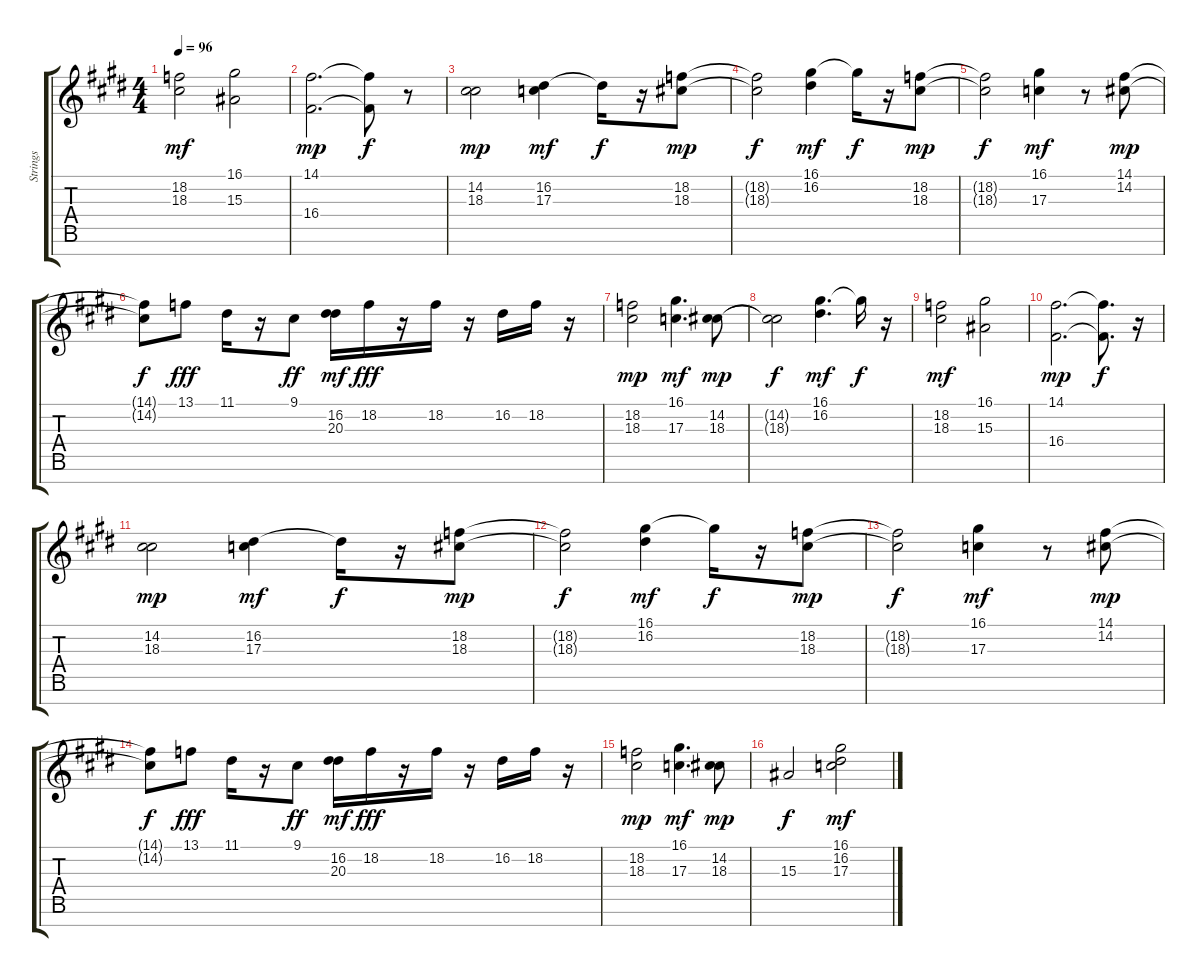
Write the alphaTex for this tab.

\track ("Strings" "Strings") {instrument synthstrings1}
\staff {score tabs}
\tuning (E4 B3 G3 D3 A2 E2 B1) {hide}
\ts (4 4)
\tempo 96
\clef g2
\ks e
(18.2 18.3).2{dy mf} (16.1 15.3).2 |
(14.1 16.4).2{d dy mp} (14.1{t} 16.4{t}).8{dy f} r.8 |
(14.2 18.3).2{dy mp} (16.2 17.3).4{dy mf} 16.2{t}.16{dy f} r.16 (18.2 18.3).8{dy mp} |
(18.2{t} 18.3{t}).2{dy f} (16.1 16.2).4{dy mf} 16.1{t}.16{dy f} r.16 (18.2 18.3).8{dy mp} |
(18.2{t} 18.3{t}).2{dy f} (16.1 17.3).4{dy mf} r.8 (14.1 14.2).8{dy mp} |
(14.1{t} 14.2{t}).8{dy f} 13.1.8{dy fff} 11.1.16 r.16 9.1.8{dy ff} (16.2 20.3).16{dy mf} 18.2.16{dy fff} r.16 18.2.16 r.16 16.2.16 18.2.16 r.16 |
(18.2 18.3).2{dy mp} (16.1 17.3).4{d dy mf} (14.2 18.3).8{dy mp} |
(14.2{t} 18.3{t}).2{dy f} (16.1 16.2).4{d dy mf} 16.1{t}.16{dy f} r.16 |
(18.2 18.3).2{dy mf} (16.1 15.3).2 |
(14.1 16.4).2{d dy mp} (14.1{t} 16.4{t}).8{d dy f} r.16 |
(14.2 18.3).2{dy mp} (16.2 17.3).4{dy mf} 16.2{t}.16{dy f} r.16 (18.2 18.3).8{dy mp} |
(18.2{t} 18.3{t}).2{dy f} (16.1 16.2).4{dy mf} 16.1{t}.16{dy f} r.16 (18.2 18.3).8{dy mp} |
(18.2{t} 18.3{t}).2{dy f} (16.1 17.3).4{dy mf} r.8 (14.1 14.2).8{dy mp} |
(14.1{t} 14.2{t}).8{dy f} 13.1.8{dy fff} 11.1.16 r.16 9.1.8{dy ff} (16.2 20.3).16{dy mf} 18.2.16{dy fff} r.16 18.2.16 r.16 16.2.16 18.2.16 r.16 |
(18.2 18.3).2{dy mp} (16.1 17.3).4{d dy mf} (14.2 18.3).8{dy mp} |
15.3.2{dy f} (16.1 16.2 17.3).2{dy mf}
